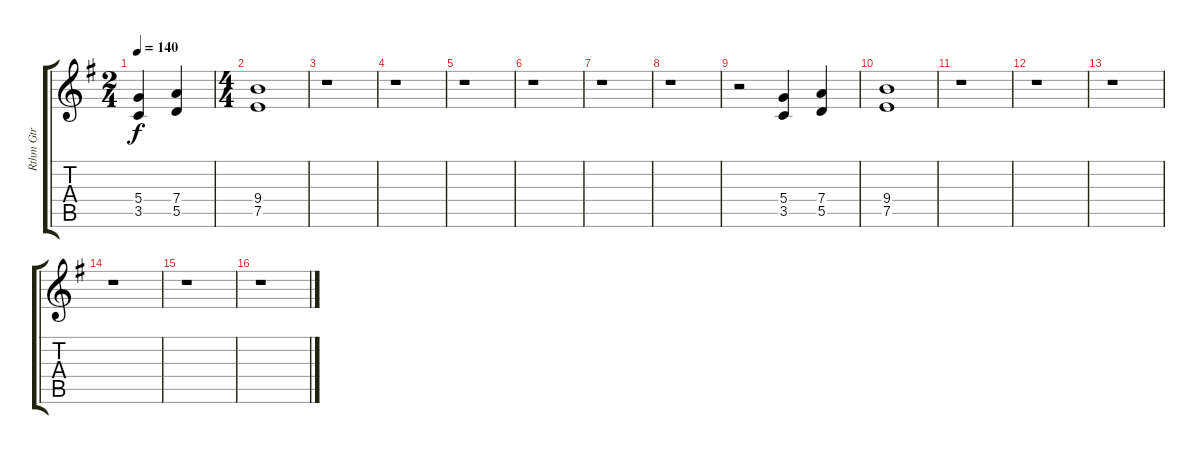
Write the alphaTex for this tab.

\track ("Rthm Gtr" "Rthm Gtr") {instrument distortionguitar}
\staff {score tabs}
\tuning (E4 B3 G3 D3 A2 E2) {hide}
\ts (2 4)
\tempo 140
\clef g2
\ks g
(5.4 3.5).4{dy f instrument distortionguitar} (7.4 5.5).4 |
\ts (4 4)
(9.4 7.5).1 |
r.1 |
r.1 |
r.1 |
r.1 |
r.1 |
r.1 |
r.2 (5.4 3.5).4 (7.4 5.5).4 |
(9.4 7.5).1 |
r.1 |
r.1 |
r.1 |
r.1 |
r.1 |
r.1
